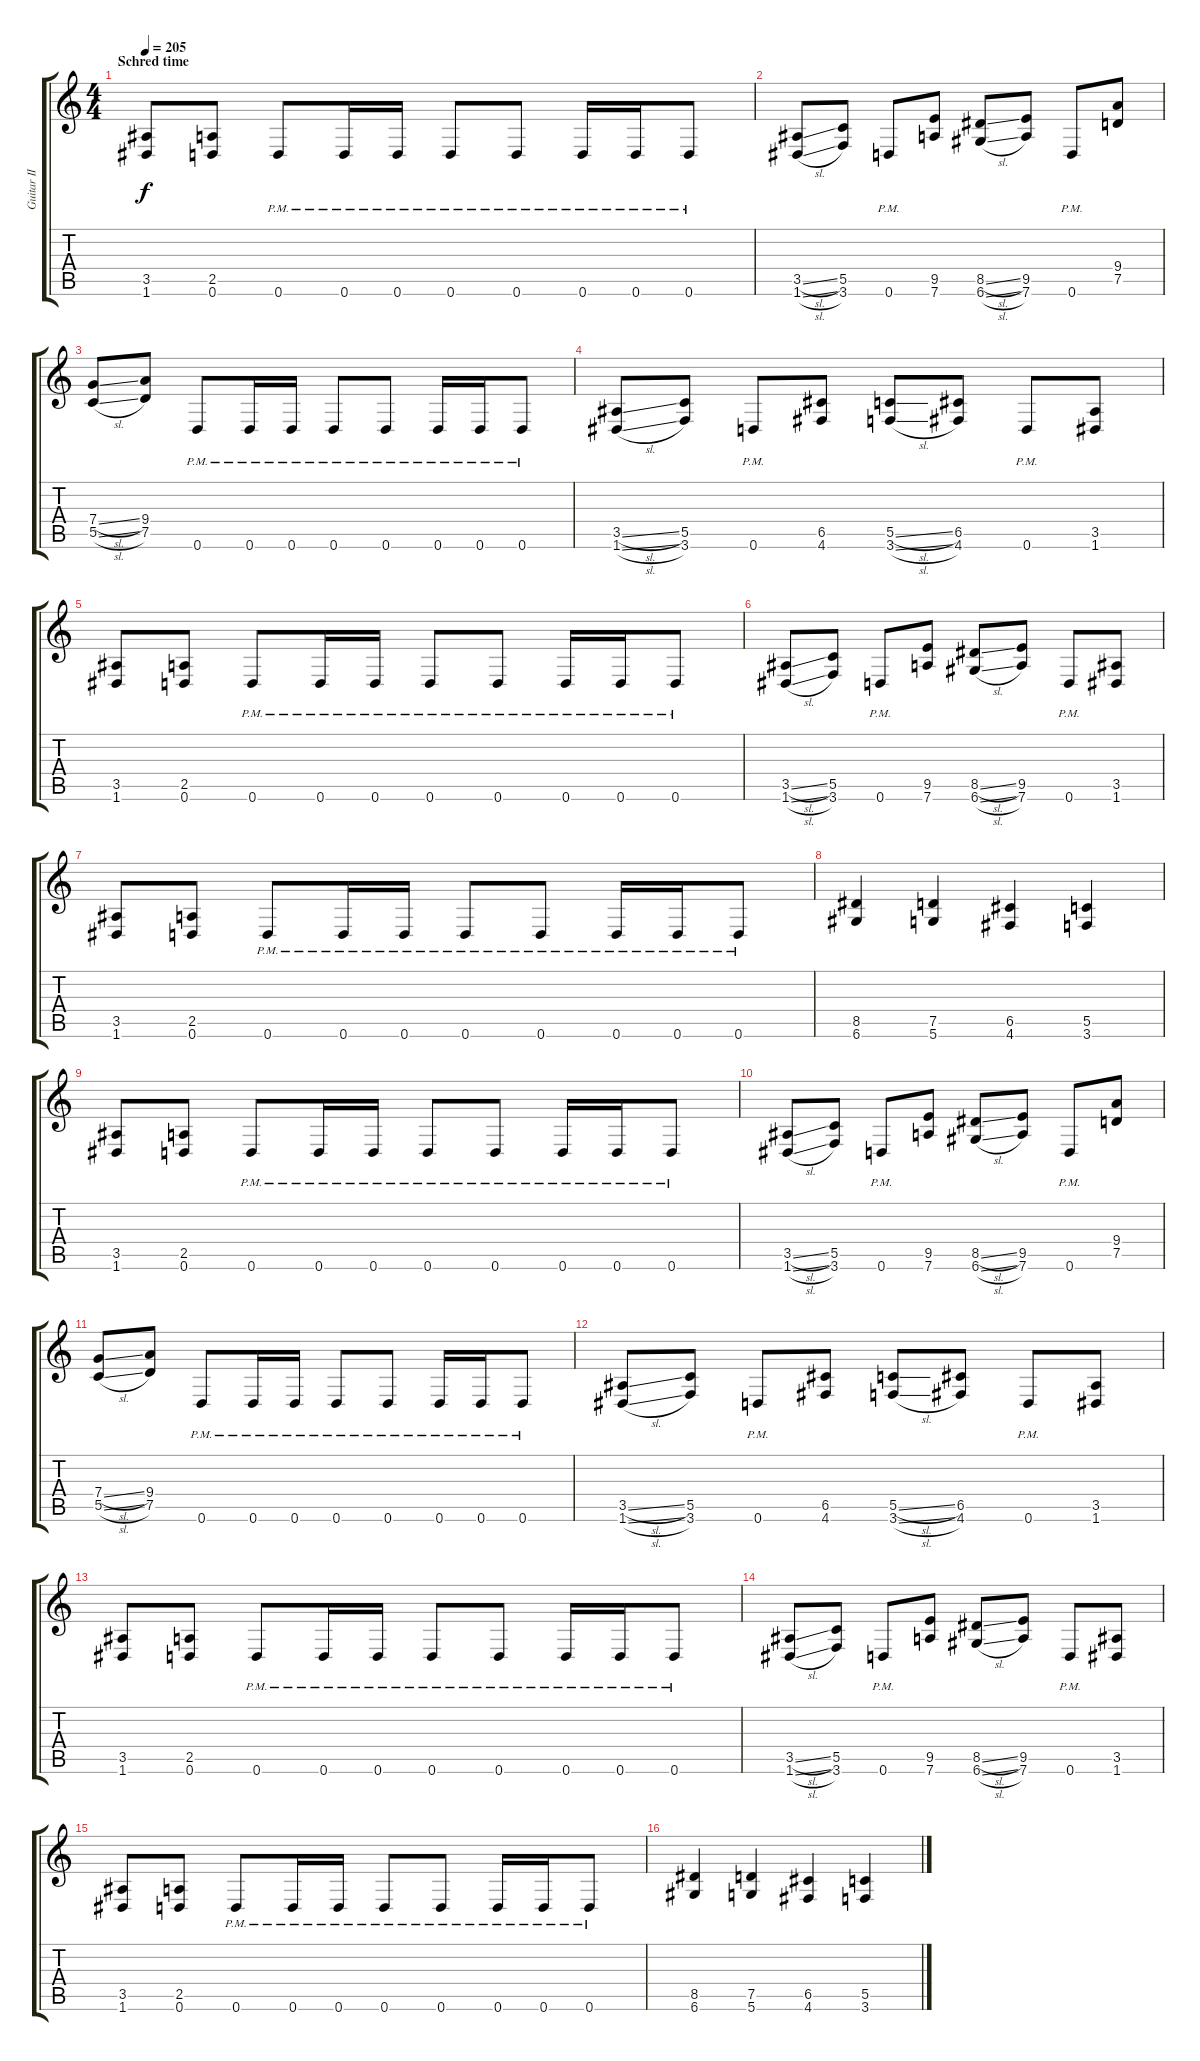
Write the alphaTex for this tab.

\track ("Guitar II" "Guitar II") {instrument distortionguitar}
\staff {score tabs}
\tuning (D4 A3 F3 C3 G2 D2) {hide}
\ts (4 4)
\section ("" "Schred time")
\tempo 205
\clef g2
\ks c
(3.5 1.6).8{dy f} (2.5 0.6).8 0.6{pm}.8 0.6{pm}.16 0.6{pm}.16 0.6{pm}.8 0.6{pm}.8 0.6{pm}.16 0.6{pm}.16 0.6{pm}.8 |
(3.5{sl} 1.6{sl}).8 (5.5 3.6).8 0.6{pm}.8 (9.5 7.6).8 (8.5{sl} 6.6{sl}).8 (9.5 7.6).8 0.6{pm}.8 (9.4 7.5).8 |
(7.4{sl} 5.5{sl}).8 (9.4 7.5).8 0.6{pm}.8 0.6{pm}.16 0.6{pm}.16 0.6{pm}.8 0.6{pm}.8 0.6{pm}.16 0.6{pm}.16 0.6{pm}.8 |
(3.5{sl} 1.6{sl}).8 (5.5 3.6).8 0.6{pm}.8 (6.5 4.6).8 (5.5{sl} 3.6{sl}).8 (6.5 4.6).8 0.6{pm}.8 (3.5 1.6).8 |
(3.5 1.6).8 (2.5 0.6).8 0.6{pm}.8 0.6{pm}.16 0.6{pm}.16 0.6{pm}.8 0.6{pm}.8 0.6{pm}.16 0.6{pm}.16 0.6{pm}.8 |
(3.5{sl} 1.6{sl}).8 (5.5 3.6).8 0.6{pm}.8 (9.5 7.6).8 (8.5{sl} 6.6{sl}).8 (9.5 7.6).8 0.6{pm}.8 (3.5 1.6).8 |
(3.5 1.6).8 (2.5 0.6).8 0.6{pm}.8 0.6{pm}.16 0.6{pm}.16 0.6{pm}.8 0.6{pm}.8 0.6{pm}.16 0.6{pm}.16 0.6{pm}.8 |
(8.5 6.6).4 (7.5 5.6).4 (6.5 4.6).4 (5.5 3.6).4 |
(3.5 1.6).8 (2.5 0.6).8 0.6{pm}.8 0.6{pm}.16 0.6{pm}.16 0.6{pm}.8 0.6{pm}.8 0.6{pm}.16 0.6{pm}.16 0.6{pm}.8 |
(3.5{sl} 1.6{sl}).8 (5.5 3.6).8 0.6{pm}.8 (9.5 7.6).8 (8.5{sl} 6.6{sl}).8 (9.5 7.6).8 0.6{pm}.8 (9.4 7.5).8 |
(7.4{sl} 5.5{sl}).8 (9.4 7.5).8 0.6{pm}.8 0.6{pm}.16 0.6{pm}.16 0.6{pm}.8 0.6{pm}.8 0.6{pm}.16 0.6{pm}.16 0.6{pm}.8 |
(3.5{sl} 1.6{sl}).8 (5.5 3.6).8 0.6{pm}.8 (6.5 4.6).8 (5.5{sl} 3.6{sl}).8 (6.5 4.6).8 0.6{pm}.8 (3.5 1.6).8 |
(3.5 1.6).8 (2.5 0.6).8 0.6{pm}.8 0.6{pm}.16 0.6{pm}.16 0.6{pm}.8 0.6{pm}.8 0.6{pm}.16 0.6{pm}.16 0.6{pm}.8 |
(3.5{sl} 1.6{sl}).8 (5.5 3.6).8 0.6{pm}.8 (9.5 7.6).8 (8.5{sl} 6.6{sl}).8 (9.5 7.6).8 0.6{pm}.8 (3.5 1.6).8 |
(3.5 1.6).8 (2.5 0.6).8 0.6{pm}.8 0.6{pm}.16 0.6{pm}.16 0.6{pm}.8 0.6{pm}.8 0.6{pm}.16 0.6{pm}.16 0.6{pm}.8 |
(8.5 6.6).4 (7.5 5.6).4 (6.5 4.6).4 (5.5 3.6).4
